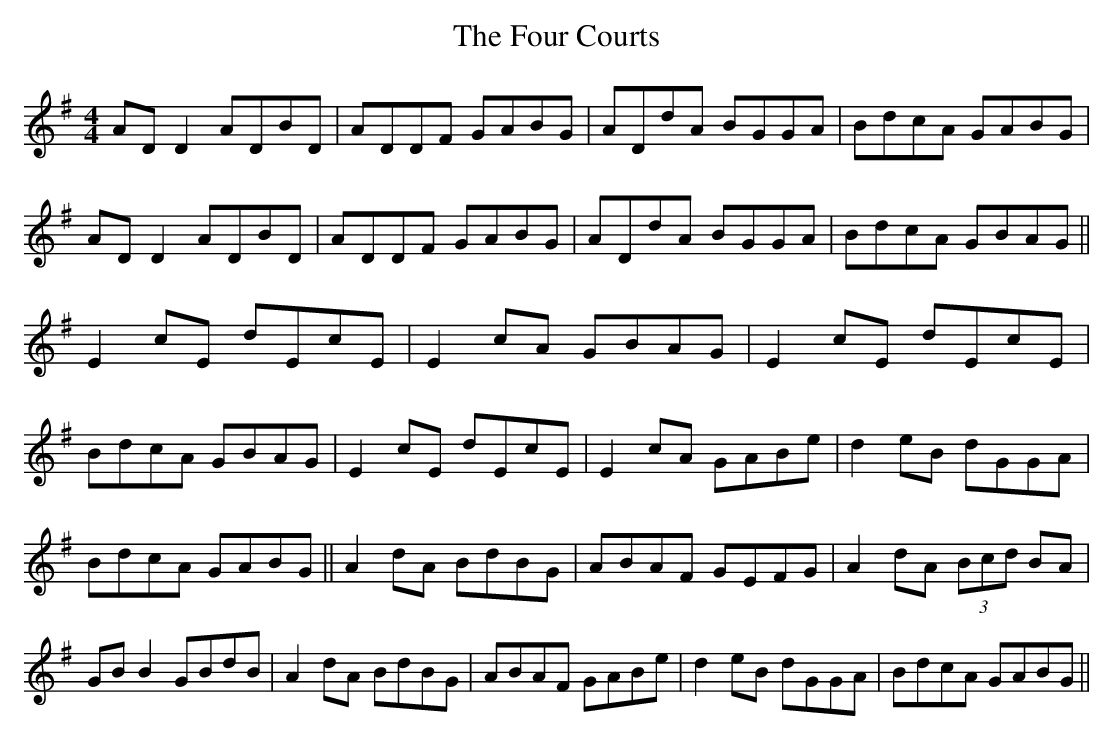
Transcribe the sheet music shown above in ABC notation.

X:1
T: The Four Courts
M:4/4
L:1/8
K:G
ADD2 ADBD|ADDF GABG|ADdA BGGA|BdcA GABG|\
ADD2 ADBD|ADDF GABG|ADdA BGGA|BdcA GBAG||\
E2cE dEcE|E2cA GBAG|E2cE dEcE|BdcA GBAG|\
E2cE dEcE|E2cA GABe|d2eB dGGA|BdcA GABG||\
A2dA BdBG|ABAF GEFG|A2dA (3Bcd BA|GBB2 GBdB|\
A2dA BdBG|ABAF GABe|d2eB dGGA|BdcA GABG||
